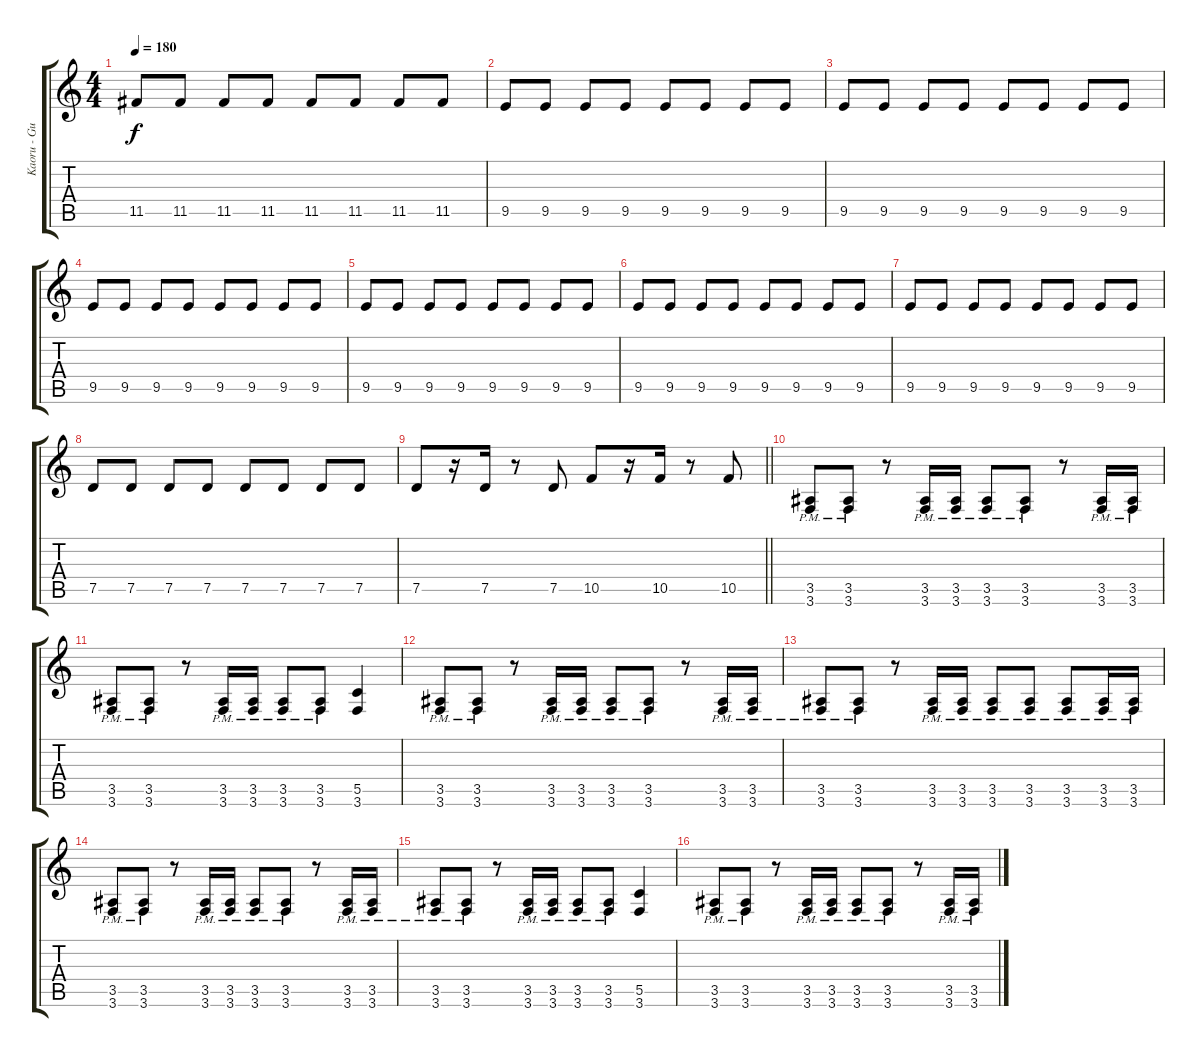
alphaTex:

\track ("Kaoru - Guitar 2" "Kaoru - Gu") {instrument overdrivenguitar}
\staff {score tabs}
\tuning (D4 A3 F3 C3 G2 D2) {hide}
\ts (4 4)
\tempo 180
\clef g2
\ks c
11.5.8{dy f} 11.5.8 11.5.8 11.5.8 11.5.8 11.5.8 11.5.8 11.5.8 |
9.5.8 9.5.8 9.5.8 9.5.8 9.5.8 9.5.8 9.5.8 9.5.8 |
9.5.8 9.5.8 9.5.8 9.5.8 9.5.8 9.5.8 9.5.8 9.5.8 |
9.5.8 9.5.8 9.5.8 9.5.8 9.5.8 9.5.8 9.5.8 9.5.8 |
9.5.8 9.5.8 9.5.8 9.5.8 9.5.8 9.5.8 9.5.8 9.5.8 |
9.5.8 9.5.8 9.5.8 9.5.8 9.5.8 9.5.8 9.5.8 9.5.8 |
9.5.8 9.5.8 9.5.8 9.5.8 9.5.8 9.5.8 9.5.8 9.5.8 |
7.5.8 7.5.8 7.5.8 7.5.8 7.5.8 7.5.8 7.5.8 7.5.8 |
\barLineRight lightlight
7.5.8 r.16 7.5.16 r.8 7.5.8 10.5.8 r.16 10.5.16 r.8 10.5.8 |
(3.5{pm} 3.6{pm}).8 (3.5{pm} 3.6{pm}).8 r.8 (3.5{pm} 3.6{pm}).16 (3.5{pm} 3.6{pm}).16 (3.5{pm} 3.6{pm}).8 (3.5{pm} 3.6{pm}).8 r.8 (3.5{pm} 3.6{pm}).16 (3.5{pm} 3.6{pm}).16 |
(3.5{pm} 3.6{pm}).8 (3.5{pm} 3.6{pm}).8 r.8 (3.5{pm} 3.6{pm}).16 (3.5{pm} 3.6{pm}).16 (3.5{pm} 3.6{pm}).8 (3.5{pm} 3.6{pm}).8 (5.5 3.6).4 |
(3.5{pm} 3.6{pm}).8 (3.5{pm} 3.6{pm}).8 r.8 (3.5{pm} 3.6{pm}).16 (3.5{pm} 3.6{pm}).16 (3.5{pm} 3.6{pm}).8 (3.5{pm} 3.6{pm}).8 r.8 (3.5{pm} 3.6{pm}).16 (3.5{pm} 3.6{pm}).16 |
(3.5{pm} 3.6{pm}).8 (3.5{pm} 3.6{pm}).8 r.8 (3.5{pm} 3.6{pm}).16 (3.5{pm} 3.6{pm}).16 (3.5{pm} 3.6{pm}).8 (3.5{pm} 3.6{pm}).8 (3.5{pm} 3.6{pm}).8 (3.5{pm} 3.6{pm}).16 (3.5{pm} 3.6{pm}).16 |
(3.5{pm} 3.6{pm}).8 (3.5{pm} 3.6{pm}).8 r.8 (3.5{pm} 3.6{pm}).16 (3.5{pm} 3.6{pm}).16 (3.5{pm} 3.6{pm}).8 (3.5{pm} 3.6{pm}).8 r.8 (3.5{pm} 3.6{pm}).16 (3.5{pm} 3.6{pm}).16 |
(3.5{pm} 3.6{pm}).8 (3.5{pm} 3.6{pm}).8 r.8 (3.5{pm} 3.6{pm}).16 (3.5{pm} 3.6{pm}).16 (3.5{pm} 3.6{pm}).8 (3.5{pm} 3.6{pm}).8 (5.5 3.6).4 |
(3.5{pm} 3.6{pm}).8 (3.5{pm} 3.6{pm}).8 r.8 (3.5{pm} 3.6{pm}).16 (3.5{pm} 3.6{pm}).16 (3.5{pm} 3.6{pm}).8 (3.5{pm} 3.6{pm}).8 r.8 (3.5{pm} 3.6{pm}).16 (3.5{pm} 3.6{pm}).16
